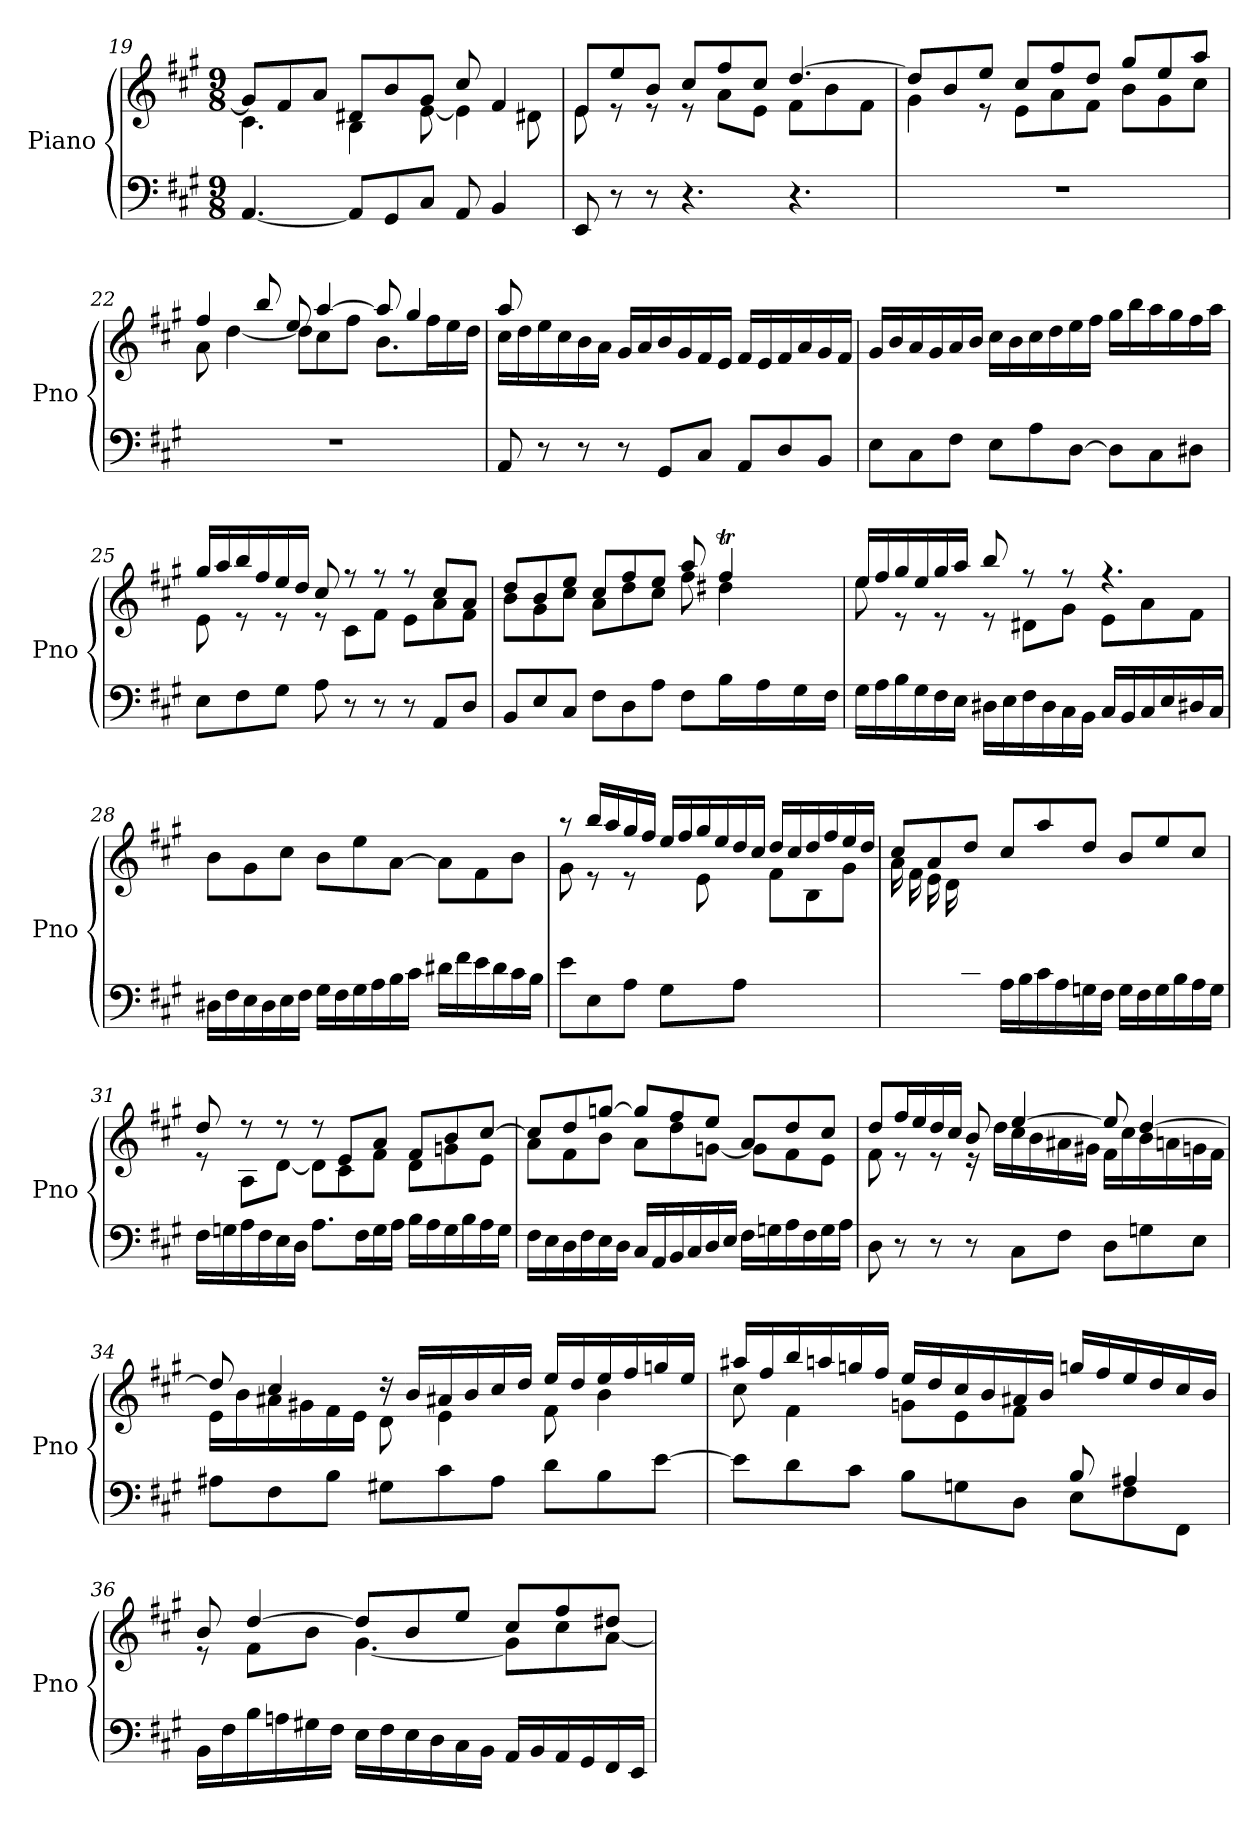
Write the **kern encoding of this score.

**kern	**kern
*part1	*part1
*staff2	*staff1
*I"Piano	*
*I'Pno	*
*clefF4	*clefG2
*k[f#c#g#]	*k[f#c#g#]
*A:	*A:
*M9/8	*M9/8
=19	=19
*	*^
[4.AA/	8g#/L]	4.c#\
.	8f#/	.
.	8a/J	.
8AA/L]	8d#X/L	4B\
8GG#/	8b/	.
8C#/J	8g#/J	[8e\
8AA/	8cc#/	4e\]
4BB/	4f#/	.
.	.	8d#X\
=20	=20	=20
8EE/	8e/L	8e\
8r	8ee/	8re
8r	8b/J	8re
4.r	8cc#/L	8re
.	8ff#/	8a\L
.	8cc#/J	8e\J
4.r	[4.dd/	8f#\L
.	.	8b\
.	.	8f#\J
!!LO:PB:g=z	!!
=21	=21	=21
8%9r	8dd/L]	4g#\
.	8b/	.
.	8ee/J	8re
.	8cc#/L	8e\L
.	8ff#/	8a\
.	8dd/J	8f#\J
.	8gg#/L	8b\L
.	8ee/	8g#\
.	8aa/J	8cc#\J
=22	=22	=22
8%9r	4ff#/	8a\
.	.	[4dd\
.	8bb/	.
.	8ee/	8dd\L]
.	[4aa/	8cc#\
.	.	8ff#\J
.	8aa/]	8.b\L
.	4gg#/	.
.	.	16ff#\L
.	.	16ee\
.	.	16dd\JJ
=23	=23	=23
8AA/	16cc#\LL	8aa/
.	16dd\	.
8r	16ee\	1ryy
.	16cc#\	.
8r	16b\	.
.	16a\JJ	.
8r	16g#/LL	.
.	16a/	.
8GG#/L	16b/	.
.	16g#/	.
8C#/J	16f#/	.
.	16e/JJ	.
8AA/L	16f#/LL	.
.	16e/	.
8D/	16f#/	.
.	16a/	.
8BB/J	16g#/	.
.	16f#/JJ	.
*	*v	*v
!!LO:LB:g=z
=24	=24
8E\L	16g#/LL
.	16b/
8C#\	16a/
.	16g#/
8F#\J	16a/
.	16b/JJ
8E\L	16cc#\LL
.	16b\
8A\	16cc#\
.	16dd\
[8D\J	16ee\
.	16ff#\JJ
8D\L]	16gg#\LL
.	16bb\
8C#\	16aa\
.	16gg#\
8D#X\J	16ff#\
.	16aa\JJ
=25	=25
*	*^
8E\L	16gg#/LL	8e\
.	16aa/	.
8F#\	16bb/	8re
.	16ff#/	.
8G#\J	16ee/	8re
.	16dd/JJ	.
8A\	8cc#/	8re
8r	8rff	8c#\L
8r	8rff	8f#\J
8r	8rff	8e\L
8AA/L	8cc#/L	8a\
8D/J	8a/J	8f#\J
=26	=26	=26
*	*	*^
8BB/L	8dd/L	8b\L	2..ryy
8E/	8b/	8g#\	.
8C#/J	8ee/J	8cc#\J	.
8F#\L	8cc#/L	8a\L	.
8D\	8ff#/	8dd\	.
8A\J	8ee/J	8cc#\J	.
8F#\L	8aa/	8ff#\	.
16B\L	4ff#T/	4dd#X\	32gg#yy
.	.	.	32ff#yy
16A\	.	.	32gg#yy
.	.	.	32ff#yy
16G#\	.	.	32gg#yy
.	.	.	16.ff#yy
16F#\JJ	.	.	.
*	*	*v	*v
!!LO:LB:g=z
=27	=27	=27
16G#\LL	16ee/LL	8ee\
16A\	16ff#/	.
16B\	16gg#/	8re
16G#\	16ee/	.
16F#\	16gg#/	8re
16E\JJ	16aa/JJ	.
16D#X\LL	8bb/	8re
16E\	.	.
16F#\	8rff	8d#X\L
16D#\	.	.
16C#\	8rff	8g#\J
16BB\JJ	.	.
16C#/LL	4.rff	8e\L
16BB/	.	.
16C#/	.	8a\
16E/	.	.
16D#X/	.	8f#\J
16C#/JJ	.	.
*	*v	*v
=28	=28
16D#X\LL	8b\L
16F#\	.
16E\	8g#\
16D#\	.
16E\	8cc#\J
16F#\JJ	.
16G#\LL	8b\L
16F#\	.
16G#\	8ee\
16A\	.
16B\	[8a\J
16c#\JJ	.
16d#X\LL	8a\L]
16f#\	.
16e\	8f#\
16d#\	.
16c#\	8b\J
16B\JJ	.
!!LO:LB:g=z
=29	=29
*	*^
*	*	*^
8e\L	8raa	8g#\	2ryy
8E\	16bb/LL	8re	.
.	16aa/	.	.
8A\J	16gg#/	8re	.
.	16ff#/JJ	.	.
8G#\L	16ee/LL	2.ryy	.
.	16ff#/	.	.
8ryy	16gg#/	.	8e\
.	16ee/	.	.
8A\J	16dd/	.	8ryy
.	16cc#/JJ	.	.
4.ryy	16dd/LL	.	8f#\L
.	16cc#/	.	.
.	16dd/	.	8B\
.	16ff#/	.	.
.	16ee/	.	8g#\J
.	16dd/JJ	.	.
*	*	*v	*v
=30	=30	=30
4ryy	8cc#/L	16a\LL
.	.	16f#\
.	8a/	16e\
.	.	16d\
16c#/	8dd/J	2..ryy
16B/JJ	.	.
16A\LL	8cc#/L	.
16B\	.	.
16c#\	8aa/	.
16A\	.	.
16Gn\	8dd/J	.
16F#\JJ	.	.
16G\LL	8b/L	.
16F#\	.	.
16G\	8ee/	.
16B\	.	.
16A\	8cc#/J	.
16G\JJ	.	.
=31	=31	=31
16F#\LL	8dd/	8re
16Gn\	.	.
16A\	8rdd	8A\L
16F#\	.	.
16E\	8rdd	[8d\J
16D\JJ	.	.
8.A\L	8rdd	8d\L]
.	8e/L	8c#\
16F#\L	.	.
16G\	8a/J	8f#\J
16A\JJ	.	.
16B\LL	8f#/L	8d\L
16A\	.	.
16G\	8b/	8gn\
16B\	.	.
16A\	[8cc#/J	8e\J
16G\JJ	.	.
!!LO:LB:g=z	!!
=32	=32	=32
16F#\LL	8cc#/L]	8a\L
16E\	.	.
16D\	8dd/	8f#\
16F#\	.	.
16E\	[8ggn/J	8b\J
16D\JJ	.	.
16C#/LL	8gg/L]	8a\L
16AA/	.	.
16BB/	8ff#/	8dd\
16C#/	.	.
16D/	8ee/J	[8gn\J
16E/JJ	.	.
16F#\LL	8a/L	8g\L]
16Gn\	.	.
16A\	8dd/	8f#\
16F#\	.	.
16G\	8cc#/J	8e\J
16A\JJ	.	.
=33	=33	=33
8D\	8dd/L	8f#\
8r	16ff#/L	8re
.	16ee/	.
8r	16dd/	8re
.	16cc#/JJ	.
8r	8b/	16re
.	.	16dd\LL
8C#\L	[4ee/	16cc#\
.	.	16b\
8F#\J	.	16a#X\
.	.	16g#X\JJ
8D\L	8ee/]	16f#\LL
.	.	16cc#\
8Gn\	[4dd/	16b\
.	.	16an\
8E\J	.	16gn\
.	.	16f#\JJ
!!LO:PB:g=z	!!
=34	=34	=34
8A#X\L	8dd/]	16e\LL
.	.	16b\
8F#\	4cc#/	16a#X\
.	.	16g#X\
8B\J	.	16f#\
.	.	16e\JJ
8G#X\L	16rdd	8d\
.	16b/LL	.
8c#\	16a#X/	4e\
.	16b/	.
8A#\J	16cc#/	.
.	16dd/JJ	.
8d\L	16ee/LL	8f#\
.	16dd/	.
8B\	16ee/	4b\
.	16ff#/	.
[8e\J	16ggn/	.
.	16ee/JJ	.
=35	=35	=35
*^	*	*
2.ryy	8e\L]	16aa#X/LL	8cc#\
.	.	16ff#/	.
.	8d\	16bb/	4f#\
.	.	16aan/	.
.	8c#\J	16ggn/	.
.	.	16ff#/JJ	.
.	8B\L	16ee/LL	8gn\L
.	.	16dd/	.
.	8Gn\	16cc#/	8e\
.	.	16b/	.
.	8D\J	16a#X/	8f#\J
.	.	16b/JJ	.
8B/	8E\L	16ggn/LL	4.ryy
.	.	16ff#/	.
4A#X/	8F#\	16ee/	.
.	.	16dd/	.
.	8FF#\J	16cc#/	.
.	.	16b/JJ	.
*v	*v	*	*
!!LO:LB:g=z	!!
=36	=36	=36
16BB\LL	8b/	8re
16F#\	.	.
16B\	[4dd/	8f#\L
16An\	.	.
16G#X\	.	8b\J
16F#\JJ	.	.
16E\LL	8dd/L]	[4.g#\
16F#\	.	.
16E\	8b/	.
16D\	.	.
16C#\	8ee/J	.
16BB\JJ	.	.
16AA/LL	8cc#/L	8g#\L]
16BB/	.	.
16AA/	8ff#/	8cc#\
16GG#/	.	.
16FF#/	8dd#X/J	[8a\J
16EE/JJ	.	.
*	*v	*v
=	=
*-	*-
